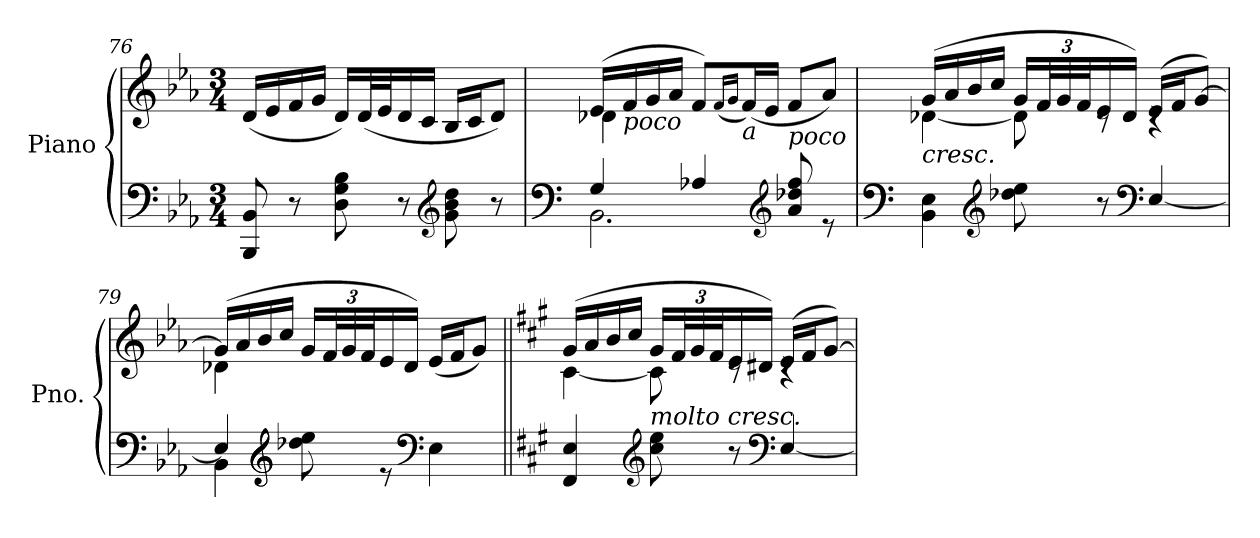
**kern	**kern
*part1	*part1
*staff2	*staff1
*I"Piano	*
*I'Pno.	*
*clefF4	*clefG2
*k[b-e-a-]	*k[b-e-a-]
*M3/4	*M3/4
=76	=76
8BBB-/ 8BB-/	(16d/LL
.	16e-/
8r	16f/
.	16g/JJ
8D\ 8G\ 8B-\	16d/LL)
.	(32d/L
.	32e-/J
8r	16d/
.	16c/JJ
*clefG2	*
8g\ 8b-\ 8dd\	16B-/LL
.	16c/J
8r	8d/J)
!!LO:LB:g=z
=77	=77
*clefF4	*
*^	*^
4G/	2.BB-\	(>16e-/LL	4d-X\
!	!	!LO:TX:b:i:t=poco	!
.	.	16f/	.
.	.	16g/	.
.	.	16a-/JJ	.
4A-X/	.	8f/L)	2ryy
.	.	(16qf/LL	.
.	.	16qg/JJ	.
!	!	!LO:TX:b:i:t=a	!
.	.	(16f/L)	.
.	.	16e-/JJ	.
*clefG2	*	*	*
!	!	!LO:TX:b:i:t=poco	!
8a-/ 8dd-X/ 8ff/	.	8f/L	.
8re	.	8a-/J)	.
*v	*v	*	*
=78	=78	=78
*clefF4	*	*
!	!LO:TX:b:i:t=cresc.	!
4BB-\ 4E-\	(>16g/LL	[4d-X\
.	16a-/	.
.	16b-/	.
.	16cc/JJ	.
*clefG2	*	*
8dd-X\ 8ee-\	16g/LL	8d-\]
*	*Xbrackettup	*
.	48f/L	.
.	48g/	.
.	48f/J	.
8r	16e-/	8rc
.	16d-/JJ)	.
*clefF4	*	*
[4E-/	(>16e-/LL	4rc
.	16f/J	.
.	[8g/J)	.
=79	=79	=79
*^	*	*
4E-/]	4BB-\	(>16g/LL]	4d-X\
.	.	16a-/	.
.	.	16b-/	.
.	.	16cc/JJ	.
*clefG2	*	*	*
8dd-X\ 8ee-\	2ryy	16g/LL	2ryy
.	.	48f/L	.
.	.	48g/	.
.	.	48f/J	.
8re	.	16e-/	.
.	.	16d-/JJ)	.
*clefF4	*	*	*
4E-\	.	(>16e-/LL	.
.	.	16f/J	.
.	.	8g/J)	.
*v	*v	*	*
!!LO:LB:g=z	!!
=80||	=80||	=80||
*k[f#c#g#]	*k[f#c#g#]	*
4FF#/ 4E/	(16g#/LL	[4c#\
.	16a/	.
.	16b/	.
.	16cc#/JJ	.
*clefG2	*	*
!	!LO:TX:b:i:t=molto cresc.	!
8cc#\ 8ee\	16g#/LL	8c#\]
.	48f#/L	.
.	48g#/	.
.	48f#/J	.
8r	16e/	8rc
.	16d#X/JJ)	.
*clefF4	*	*
[4E/	(16e/LL	4rc
.	16f#/J	.
.	[8g#/J)	.
*	*v	*v
=	=
*-	*-
